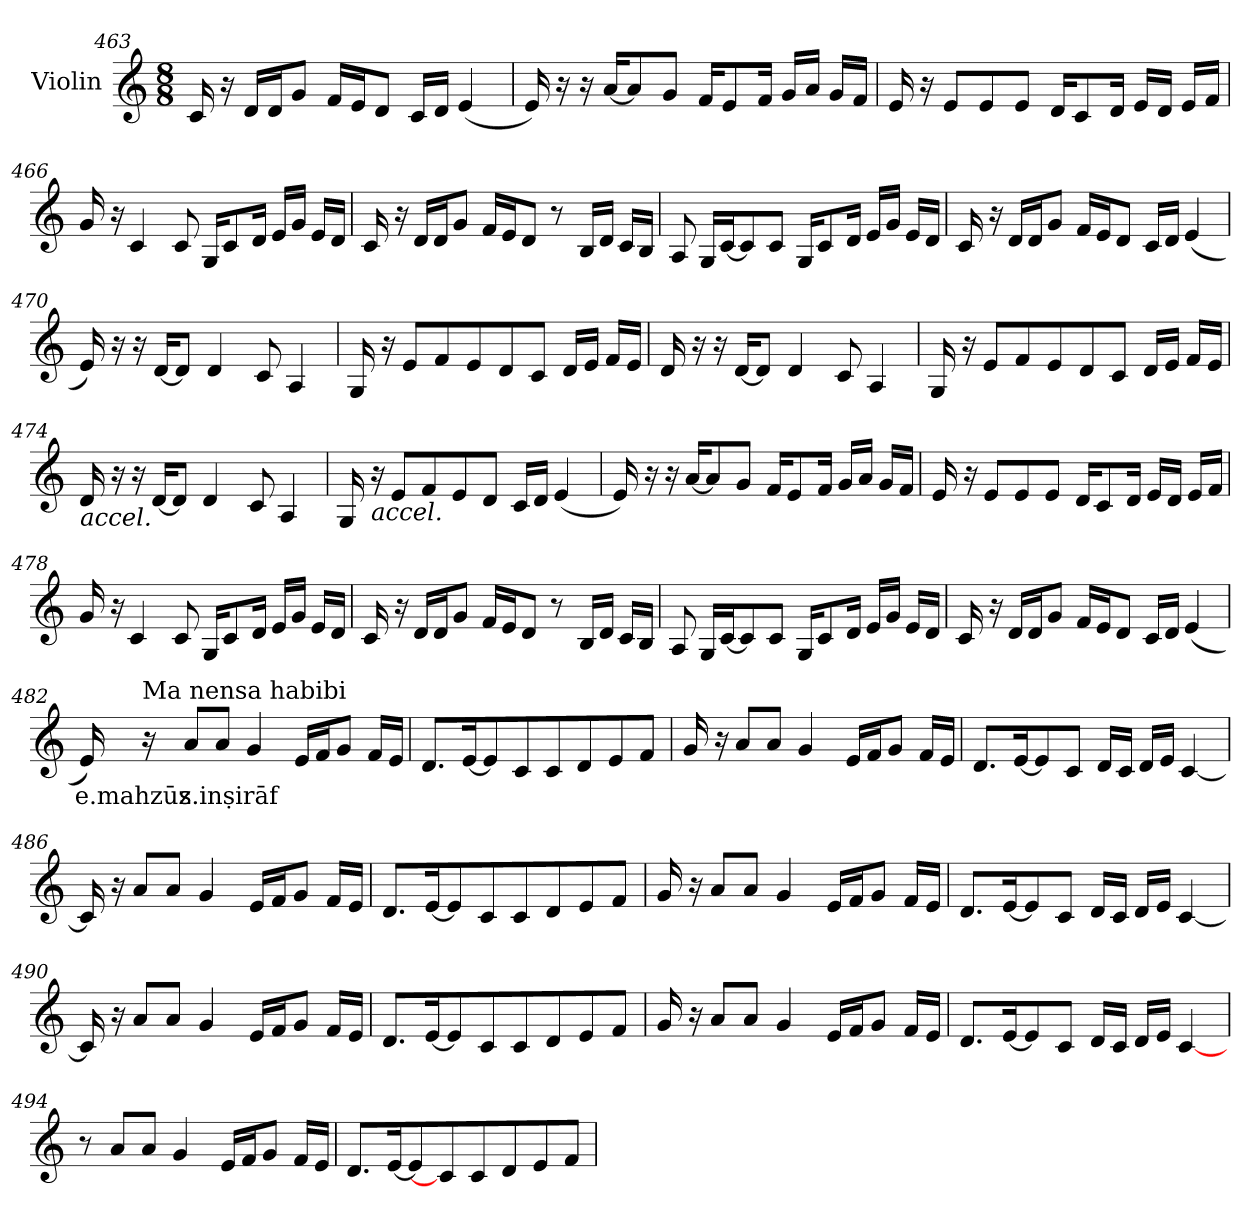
**kern	**text
*part1	*part1
*staff1	*staff1
*I"Violin	*
*clefG2	*
*k[]	*
*M8/8	*
=463	=463
16c/	.
16r	.
16d/LL	.
16d/J	.
8g/J	.
16f/LL	.
16e/J	.
8d/J	.
16c/LL	.
16d/JJ	.
(<4e/	.
!!LO:LB:g=z
=464	=464
16e/)	.
16r	.
16r	.
[16a/KL	.
8a/]	.
8g/J	.
16f/KL	.
8e/	.
16f/Jk	.
16g/LL	.
16a/JJ	.
16g/LL	.
16f/JJ	.
=465	=465
16e/	.
16r	.
8e/L	.
8e/	.
8e/J	.
16d/KL	.
8c/	.
16d/Jk	.
16e/LL	.
16d/JJ	.
16e/LL	.
16f/JJ	.
=466	=466
16g/	.
16r	.
4c/	.
8c/	.
16G/KL	.
8c/	.
16d/Jk	.
16e/LL	.
16g/JJ	.
16e/LL	.
16d/JJ	.
!!LO:LB:g=z
=467	=467
16c/	.
16r	.
16d/LL	.
16d/J	.
8g/J	.
16f/LL	.
16e/J	.
8d/J	.
8r	.
16B/LL	.
16d/JJ	.
16c/LL	.
16B/JJ	.
=468	=468
8A/	.
16G/LL	.
[16c/J	.
8c/]	.
8c/J	.
16G/KL	.
8c/	.
16d/Jk	.
16e/LL	.
16g/JJ	.
16e/LL	.
16d/JJ	.
=469	=469
16c/	.
16r	.
16d/LL	.
16d/J	.
8g/J	.
16f/LL	.
16e/J	.
8d/J	.
16c/LL	.
16d/JJ	.
(<4e/	.
!!LO:LB:g=z
=470	=470
16e/)	.
16r	.
16r	.
[16d/KL	.
8d/J]	.
4d/	.
8c/	.
4A/	.
=471	=471
16G/	.
16r	.
8e/L	.
8f/	.
8e/	.
8d/	.
8c/J	.
16d/LL	.
16e/JJ	.
16f/LL	.
16e/JJ	.
=472	=472
16d/	.
16r	.
16r	.
[16d/KL	.
8d/J]	.
4d/	.
8c/	.
4A/	.
!!LO:PB:g=z
=473	=473
16G/	.
16r	.
8e/L	.
8f/	.
8e/	.
8d/	.
8c/J	.
16d/LL	.
16e/JJ	.
16f/LL	.
16e/JJ	.
=474	=474
!LO:TX:b:i:t=accel.	!
16d/	.
16r	.
16r	.
[16d/KL	.
8d/J]	.
4d/	.
8c/	.
4A/	.
=475	=475
16G/	.
!LO:TX:b:i:t=accel.	!
16r	.
8e/L	.
8f/	.
8e/	.
8d/J	.
16c/LL	.
16d/JJ	.
(<4e/	.
!!LO:PB:g=z
=476	=476
16e/)	.
16r	.
16r	.
[16a/KL	.
8a/]	.
8g/J	.
16f/KL	.
8e/	.
16f/Jk	.
16g/LL	.
16a/JJ	.
16g/LL	.
16f/JJ	.
=477	=477
16e/	.
16r	.
8e/L	.
8e/	.
8e/J	.
16d/KL	.
8c/	.
16d/Jk	.
16e/LL	.
16d/JJ	.
16e/LL	.
16f/JJ	.
=478	=478
16g/	.
16r	.
4c/	.
8c/	.
16G/KL	.
8c/	.
16d/Jk	.
16e/LL	.
16g/JJ	.
16e/LL	.
16d/JJ	.
!!LO:LB:g=z
=479	=479
16c/	.
16r	.
16d/LL	.
16d/J	.
8g/J	.
16f/LL	.
16e/J	.
8d/J	.
8r	.
16B/LL	.
16d/JJ	.
16c/LL	.
16B/JJ	.
=480	=480
8A/	.
16G/LL	.
[16c/J	.
8c/]	.
8c/J	.
16G/KL	.
8c/	.
16d/Jk	.
16e/LL	.
16g/JJ	.
16e/LL	.
16d/JJ	.
=481	=481
16c/	.
16r	.
16d/LL	.
16d/J	.
8g/J	.
16f/LL	.
16e/J	.
8d/J	.
16c/LL	.
16d/JJ	.
(<4e/	.
!!LO:LB:g=z
=482	=482
*MM80	*
!	!LO:LY:b
16e/)	e.mahzūz
!LO:TX:a:t=Ma nensa habibi	!
16r	.
!	!LO:LY:b
8a/L	s.inṣirāf
8a/J	.
4g/	.
16e/LL	.
16f/J	.
8g/J	.
16f/LL	.
16e/JJ	.
=483	=483
8.d/L	.
[16e/K	.
8e/]	.
8c/	.
8c/	.
8d/	.
8e/	.
8f/J	.
=484	=484
16g/	.
16r	.
8a/L	.
8a/J	.
4g/	.
16e/LL	.
16f/J	.
8g/J	.
16f/LL	.
16e/JJ	.
!!LO:LB:g=z
=485	=485
8.d/L	.
[16e/K	.
8e/]	.
8c/J	.
16d/LL	.
16c/JJ	.
16d/LL	.
16e/JJ	.
[4c/	.
=486	=486
16c/]	.
16r	.
8a/L	.
8a/J	.
4g/	.
16e/LL	.
16f/J	.
8g/J	.
16f/LL	.
16e/JJ	.
=487	=487
8.d/L	.
[16e/K	.
8e/]	.
8c/	.
8c/	.
8d/	.
8e/	.
8f/J	.
!!LO:LB:g=z
=488	=488
16g/	.
16r	.
8a/L	.
8a/J	.
4g/	.
16e/LL	.
16f/J	.
8g/J	.
16f/LL	.
16e/JJ	.
=489	=489
8.d/L	.
[16e/K	.
8e/]	.
8c/J	.
16d/LL	.
16c/JJ	.
16d/LL	.
16e/JJ	.
[4c/	.
=490	=490
16c/]	.
16r	.
8a/L	.
8a/J	.
4g/	.
16e/LL	.
16f/J	.
8g/J	.
16f/LL	.
16e/JJ	.
!!LO:LB:g=z
=491	=491
8.d/L	.
[16e/K	.
8e/]	.
8c/	.
8c/	.
8d/	.
8e/	.
8f/J	.
=492	=492
16g/	.
16r	.
8a/L	.
8a/J	.
4g/	.
16e/LL	.
16f/J	.
8g/J	.
16f/LL	.
16e/JJ	.
=493	=493
8.d/L	.
[16e/K	.
8e/]	.
8c/J	.
16d/LL	.
16c/JJ	.
16d/LL	.
16e/JJ	.
[4c/	.
!!LO:LB:g=z
=494	=494
8r	.
8a/L	.
8a/J	.
4g/	.
16e/LL	.
16f/J	.
8g/J	.
16f/LL	.
16e/JJ	.
=495	=495
8.d/L	.
[16e/K	.
8e/]	.
8c/]	.
8c/	.
8d/	.
8e/	.
8f/J	.
=	=
*-	*-
